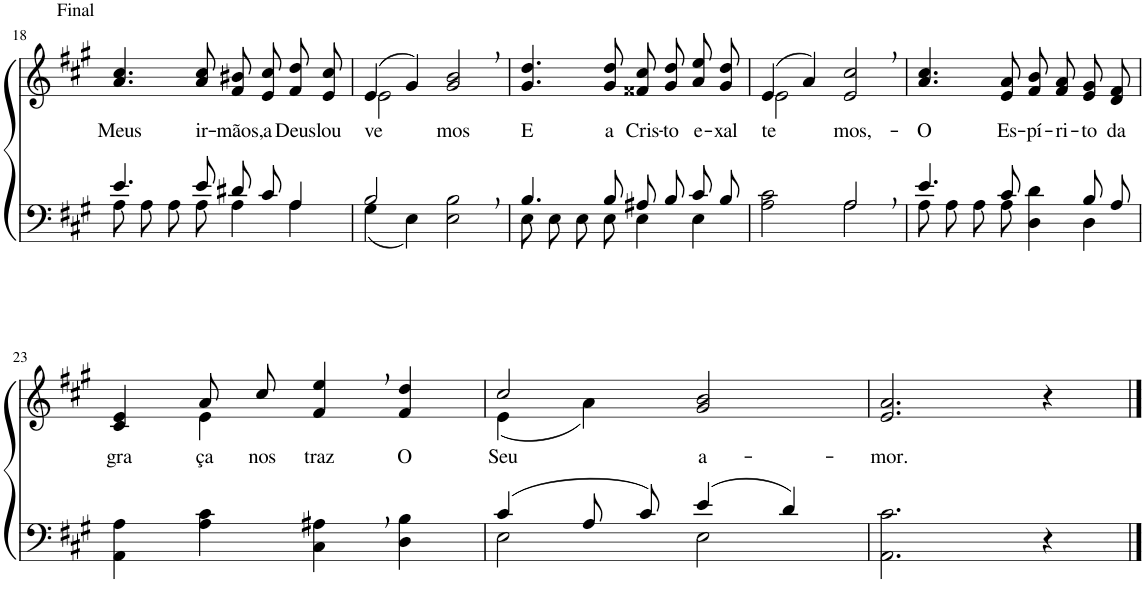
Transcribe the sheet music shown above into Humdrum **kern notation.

**kern	**kern	**text
*part2	*part1	*part1
*staff2	*staff1	*staff1
*I"Parte III e IV	*I"Parte I e II	*
!!LO:PB:g=z
*clefF4	*clefG2	*
*Trd1c2	*Trd1c2	*
*k[f#c#g#]	*k[f#c#g#]	*
*M4/4	*M4/4	*
=18	=18	=18
*^	*	*
!	!	!LO:TX:a:t=Final	!
!	!	!	!LO:LY:b
4.e/	8A\L	4.a/ 4.cc#/	Meus
.	8A\J	.	.
.	8A\L	.	.
!	!	!	!LO:LY:b
8e/	8A\J	8a/ 8cc#/	ir-
!	!	!	!LO:LY:b
8d#X/L	4A\	8f#/ 8b#X/L	-mãos,
!	!	!	!LO:LY:b
8c#/J	.	8e/ 8cc#/J	a
!	!	!	!LO:LY:b
4A/	4A\	8f#/ 8dd/L	Deus
!	!	!	!LO:LY:b
.	.	8e/ 8cc#/J	lou-
=19	=19	=19	=19
*	*	*^	*
!	!	!	!	!LO:LY:b
2B/	4G#\	(4e/	2e\	-ve-
.	4E\	4g#/)	.	.
!	!	!	!	!LO:LY:b
2ryy	2E\ 2B\	2g#/, 2b/,	2ryy	-mos
=20	=20	=20	=20	=20
!	!	!	!	!LO:LY:b
*	*	*v	*v	*
4.B/	8E\L	4.g#/ 4.dd/	E
.	8E\J	.	.
.	8E\L	.	.
!	!	!	!LO:LY:b
8B/	8E\J	8g#/ 8dd/	a
!	!	!	!LO:LY:b
8A#X/L	4E\	8f##X/ 8cc#/L	Cris-
!	!	!	!LO:LY:b
8B/J	.	8g#/ 8dd/J	-to
!	!	!	!LO:LY:b
8c#/L	4E\	8a\ 8ee\L	e-
!	!	!	!LO:LY:b
8B/J	.	8g#\ 8dd\J	-xal-
=21	=21	=21	=21
*	*	*^	*
!	!	!	!	!LO:LY:b
2A\ 2c#\	2ryy	(4e/	2e\	-te-
.	.	4a/)	.	.
!	!	!	!	!LO:LY:b
2A,\	2A/	2e/, 2cc#/,	2ryy	-mos,-
=22	=22	=22	=22	=22
!	!	!	!	!LO:LY:b
*	*	*v	*v	*
4.e/	8A\L	4.a/ 4.cc#/	-O
.	8A\J	.	.
.	8A\L	.	.
!	!	!	!LO:LY:b
8c#/	8A\J	8e/ 8a/	Es-
!	!	!	!LO:LY:b
4D\ 4d\	4ryy	8f#/ 8b/L	-pí-
!	!	!	!LO:LY:b
.	.	8f#/ 8a/J	-ri-
!	!	!	!LO:LY:b
8B/L	4D\	8e/ 8g#/L	-to
!	!	!	!LO:LY:b
8A/J	.	8d/ 8f#/J	da
*v	*v	*	*
!!LO:LB:g=z
=23	=23	=23
!	!	!LO:LY:b
*	*^	*
4AA\ 4A\	4c#/ 4e/	4ryy	gra-
!	!	!	!LO:LY:b
4A\ 4c#\	8a/L	4e\	-ça
!	!	!	!LO:LY:b
.	8cc#/J	.	nos
!	!	!	!LO:LY:b
4C#\, 4A#X\,	4f#/, 4ee/,	2ryy	traz
!	!	!	!LO:LY:b
4D\ 4B\	4f#/ 4dd/	.	O
=24	=24	=24	=24
*^	*	*	*
!	!	!	!	!LO:LY:b
(4c#/	2E\	2cc#/	(4e\	Seu
8A/L	.	.	4a\)	.
8c#/J)	.	.	.	.
!	!	!	!	!LO:LY:b
(4e/	2E\	2g#/ 2b/	2ryy	a-
4d/)	.	.	.	.
*v	*v	*	*	*
*	*v	*v	*
=25	=25	=25
!	!	!LO:LY:b
2.AA\ 2.c#\	2.e/ 2.a/	-mor.
4r	4r	.
==	==	==
*-	*-	*-
